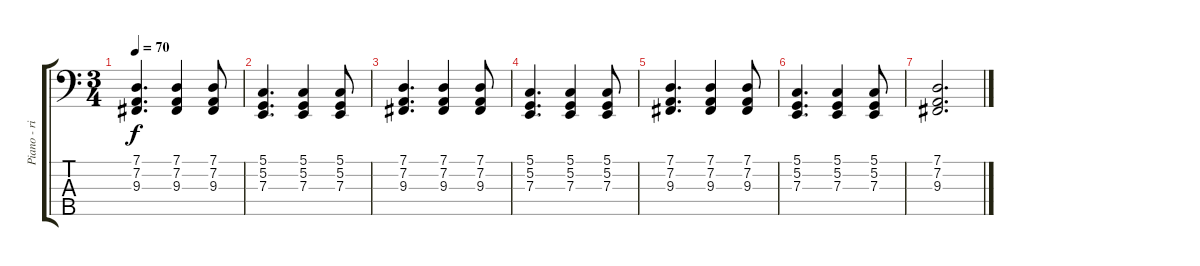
\track ("Piano - right (bass)" "Piano - ri") {instrument brightacousticpiano}
\staff {score tabs}
\tuning (G2 D2 A1 E1 B0) {hide}
\ts (3 4)
\tempo 70
\clef f4
\ks c
(7.1 7.2 9.3).4{d dy f} (7.1 7.2 9.3).4 (7.1 7.2 9.3).8 |
(5.1 5.2 7.3).4{d} (5.1 5.2 7.3).4 (5.1 5.2 7.3).8 |
(7.1 7.2 9.3).4{d} (7.1 7.2 9.3).4 (7.1 7.2 9.3).8 |
(5.1 5.2 7.3).4{d} (5.1 5.2 7.3).4 (5.1 5.2 7.3).8 |
(7.1 7.2 9.3).4{d} (7.1 7.2 9.3).4 (7.1 7.2 9.3).8 |
(5.1 5.2 7.3).4{d} (5.1 5.2 7.3).4 (5.1 5.2 7.3).8 |
(7.1 7.2 9.3).2{d}
